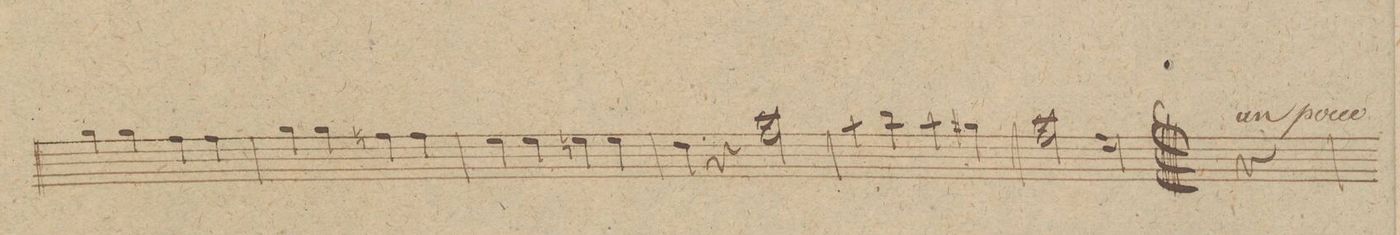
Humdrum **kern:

**kern	**dynam
*I"Alto Viola.	*
*clefC3	*
*k[f#c#g#]	*
*met(c)	*
*M4/4	*
4a\	.
4a\	.
4g#\	.
4g#\	.
=50	=50
4a\	.
4a\	.
4gn\	.
4g\	.
=51	=51
4f#\	.
4f#\	.
4fn\	.
4f\	.
=52	=52
4e\	.
4r	.
2b 2g#\	.
=53	=53
4b\	.
4cc#\	.
4b\	.
4a#X\	.
=54	=54
2b 2g#\	.
4g# 4e\	.
=||	=||
4r	.
=55	=55
*-	*-
